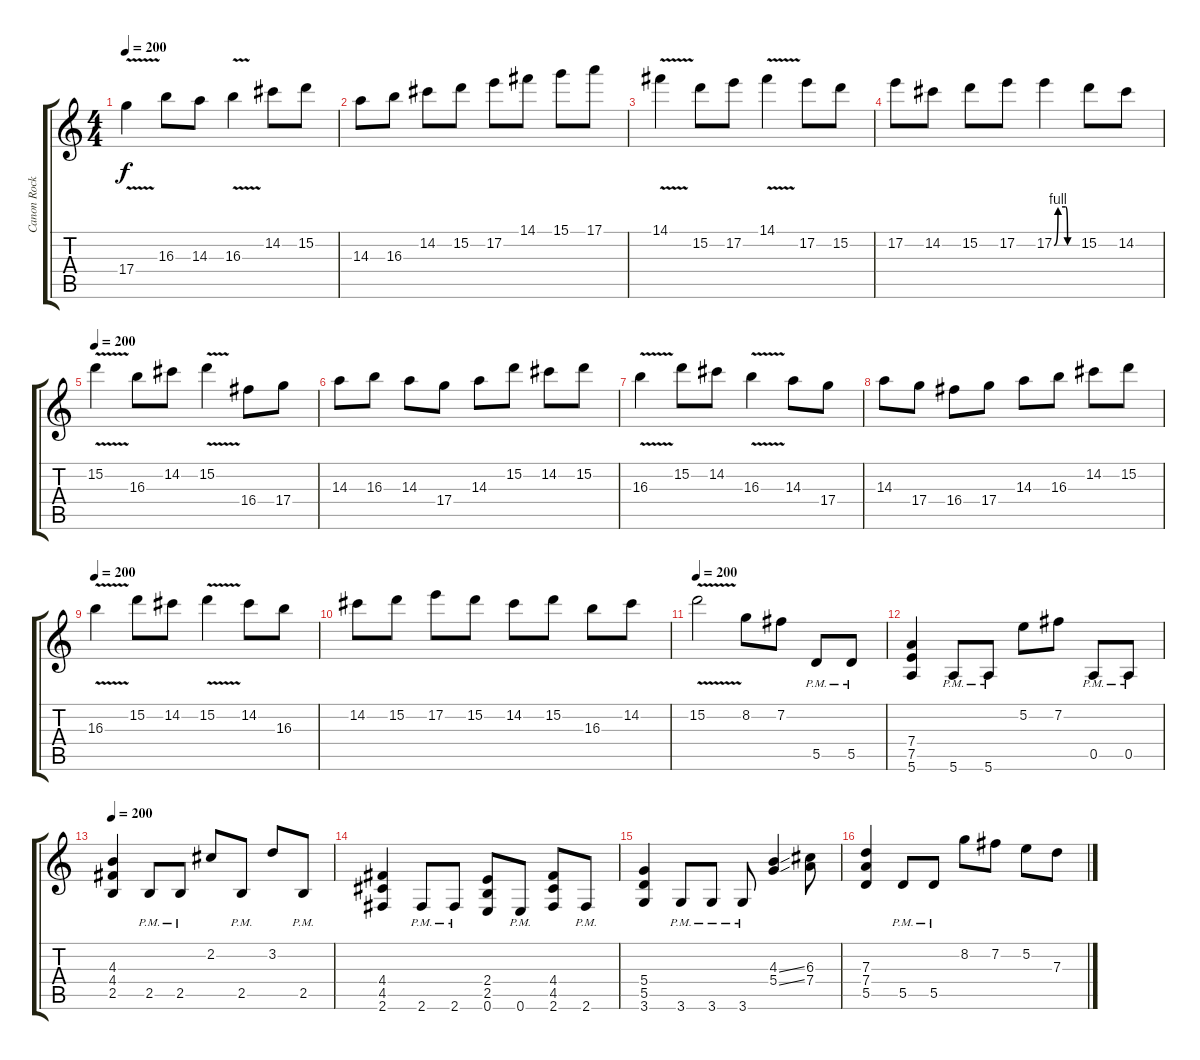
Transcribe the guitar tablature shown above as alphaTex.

\track ("Canon Rock" "Canon Rock") {instrument distortionguitar}
\staff {score tabs}
\tuning (E4 B3 G3 D3 A2 E2) {hide}
\ts (4 4)
\tempo 200
\clef g2
\ks c
17.4{v}.4{dy f} 16.3.8 14.3.8 16.3{v}.4 14.2.8 15.2.8 |
14.3.8 16.3.8 14.2.8 15.2.8 17.2.8 14.1.8 15.1.8 17.1.8 |
14.1{v}.4 15.2.8 17.2.8 14.1{v}.4 17.2.8 15.2.8 |
17.2.8 14.2.8 15.2.8 17.2.8 17.2{be (custom 0 0 10 4 30 4 35 0 60 0)}.4 15.2.8 14.2.8 |
\tempo 200
15.2{v}.4 16.3.8 14.2.8 15.2{v}.4 16.4.8 17.4.8 |
14.3.8 16.3.8 14.3.8 17.4.8 14.3.8 15.2.8 14.2.8 15.2.8 |
16.3{v}.4 15.2.8 14.2.8 16.3{v}.4 14.3.8 17.4.8 |
14.3.8 17.4.8 16.4.8 17.4.8 14.3.8 16.3.8 14.2.8 15.2.8 |
\tempo 200
16.3{v}.4 15.2.8 14.2.8 15.2{v}.4 14.2.8 16.3.8 |
14.2.8 15.2.8 17.2.8 15.2.8 14.2.8 15.2.8 16.3.8 14.2.8 |
\tempo 200
15.2{v}.2 8.2.8 7.2.8 5.5{pm}.8 5.5{pm}.8 |
(7.4 7.5 5.6).4 5.6{pm}.8 5.6{pm}.8 5.2.8 7.2.8 0.5{pm}.8 0.5{pm}.8 |
\tempo 200
(4.3 4.4 2.5).4 2.5{pm}.8 2.5{pm}.8 2.2.8 2.5{pm}.8 3.2.8 2.5{pm}.8 |
(4.4 4.5 2.6).4 2.6{pm}.8 2.6{pm}.8 (2.4 2.5 0.6).8 0.6{pm}.8 (4.4 4.5 2.6).8 2.6{pm}.8 |
(5.4 5.5 3.6).4 3.6{pm}.8 3.6{pm}.8 3.6{pm}.8 (4.3{ss} 5.4{ss}).4 (6.3 7.4).8 |
(7.3 7.4 5.5).4 5.5{pm}.8 5.5{pm}.8 8.2.8 7.2.8 5.2.8 7.3.8
